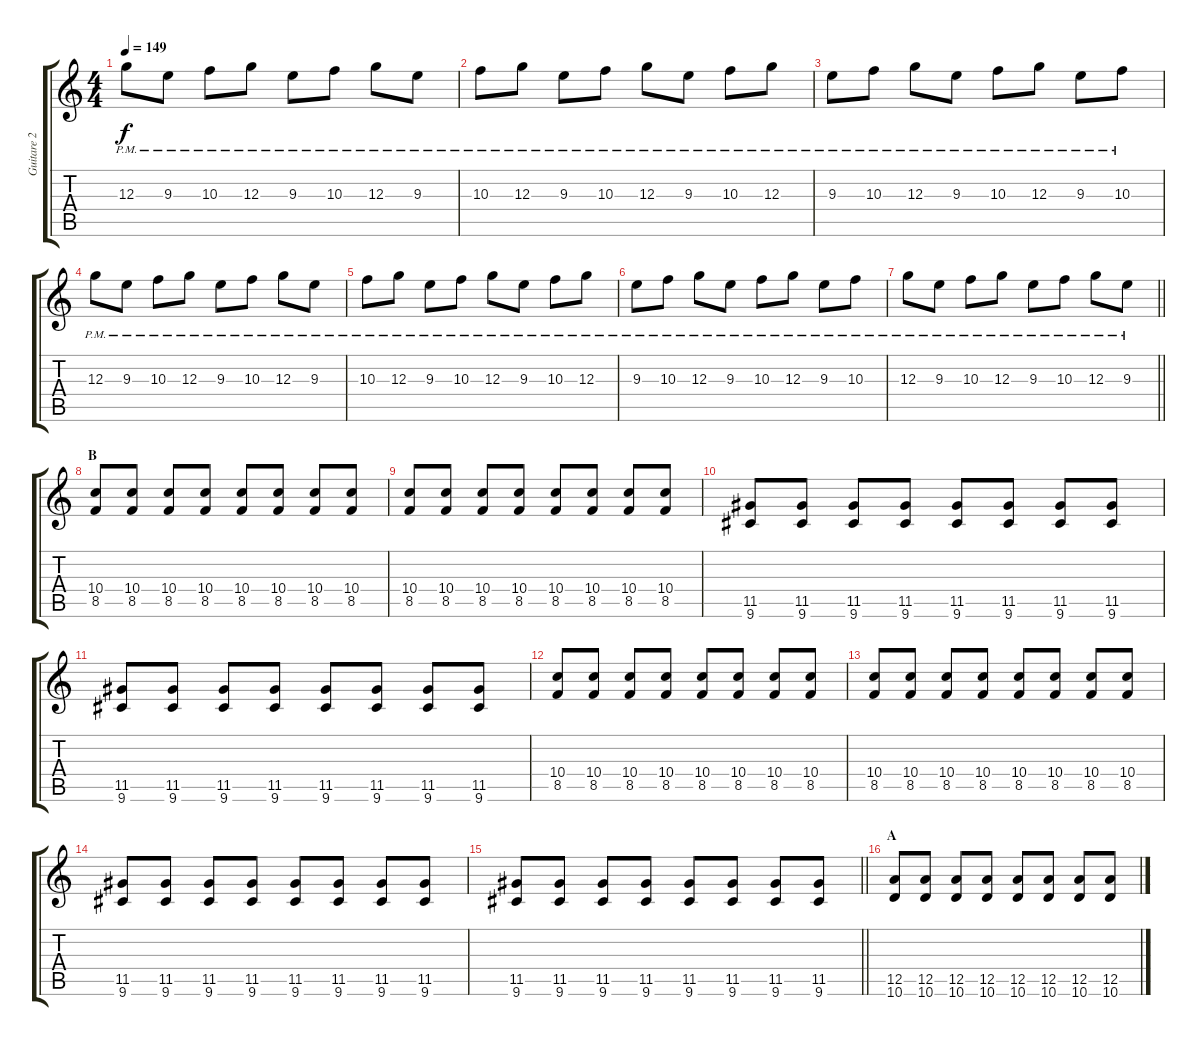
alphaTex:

\track ("Guitare 2" "Guitare 2") {instrument electricguitarjazz}
\staff {score tabs}
\tuning (E4 B3 G3 D3 A2 E2) {hide}
\ts (4 4)
\tempo 149
\clef g2
\ks c
12.3{pm}.8{dy f} 9.3{pm}.8 10.3{pm}.8 12.3{pm}.8 9.3{pm}.8 10.3{pm}.8 12.3{pm}.8 9.3{pm}.8 |
10.3{pm}.8 12.3{pm}.8 9.3{pm}.8 10.3{pm}.8 12.3{pm}.8 9.3{pm}.8 10.3{pm}.8 12.3{pm}.8 |
9.3{pm}.8 10.3{pm}.8 12.3{pm}.8 9.3{pm}.8 10.3{pm}.8 12.3{pm}.8 9.3{pm}.8 10.3{pm}.8 |
12.3{pm}.8 9.3{pm}.8 10.3{pm}.8 12.3{pm}.8 9.3{pm}.8 10.3{pm}.8 12.3{pm}.8 9.3{pm}.8 |
10.3{pm}.8 12.3{pm}.8 9.3{pm}.8 10.3{pm}.8 12.3{pm}.8 9.3{pm}.8 10.3{pm}.8 12.3{pm}.8 |
9.3{pm}.8 10.3{pm}.8 12.3{pm}.8 9.3{pm}.8 10.3{pm}.8 12.3{pm}.8 9.3{pm}.8 10.3{pm}.8 |
\barLineRight lightlight
12.3{pm}.8 9.3{pm}.8 10.3{pm}.8 12.3{pm}.8 9.3{pm}.8 10.3{pm}.8 12.3{pm}.8 9.3{pm}.8 |
\section ("" "B")
(10.4 8.5).8{volume 9 instrument electricguitarjazz} (10.4 8.5).8 (10.4 8.5).8 (10.4 8.5).8 (10.4 8.5).8 (10.4 8.5).8 (10.4 8.5).8 (10.4 8.5).8 |
(10.4 8.5).8 (10.4 8.5).8 (10.4 8.5).8 (10.4 8.5).8 (10.4 8.5).8 (10.4 8.5).8 (10.4 8.5).8 (10.4 8.5).8 |
(11.5 9.6).8 (11.5 9.6).8 (11.5 9.6).8 (11.5 9.6).8 (11.5 9.6).8 (11.5 9.6).8 (11.5 9.6).8 (11.5 9.6).8 |
(11.5 9.6).8 (11.5 9.6).8 (11.5 9.6).8 (11.5 9.6).8 (11.5 9.6).8 (11.5 9.6).8 (11.5 9.6).8 (11.5 9.6).8 |
(10.4 8.5).8 (10.4 8.5).8 (10.4 8.5).8 (10.4 8.5).8 (10.4 8.5).8 (10.4 8.5).8 (10.4 8.5).8 (10.4 8.5).8 |
(10.4 8.5).8 (10.4 8.5).8 (10.4 8.5).8 (10.4 8.5).8 (10.4 8.5).8 (10.4 8.5).8 (10.4 8.5).8 (10.4 8.5).8 |
(11.5 9.6).8 (11.5 9.6).8 (11.5 9.6).8 (11.5 9.6).8 (11.5 9.6).8 (11.5 9.6).8 (11.5 9.6).8 (11.5 9.6).8 |
\barLineRight lightlight
(11.5 9.6).8 (11.5 9.6).8 (11.5 9.6).8 (11.5 9.6).8 (11.5 9.6).8 (11.5 9.6).8 (11.5 9.6).8 (11.5 9.6).8 |
\section ("" "A")
(12.5 10.6).8 (12.5 10.6).8 (12.5 10.6).8 (12.5 10.6).8 (12.5 10.6).8 (12.5 10.6).8 (12.5 10.6).8 (12.5 10.6).8
